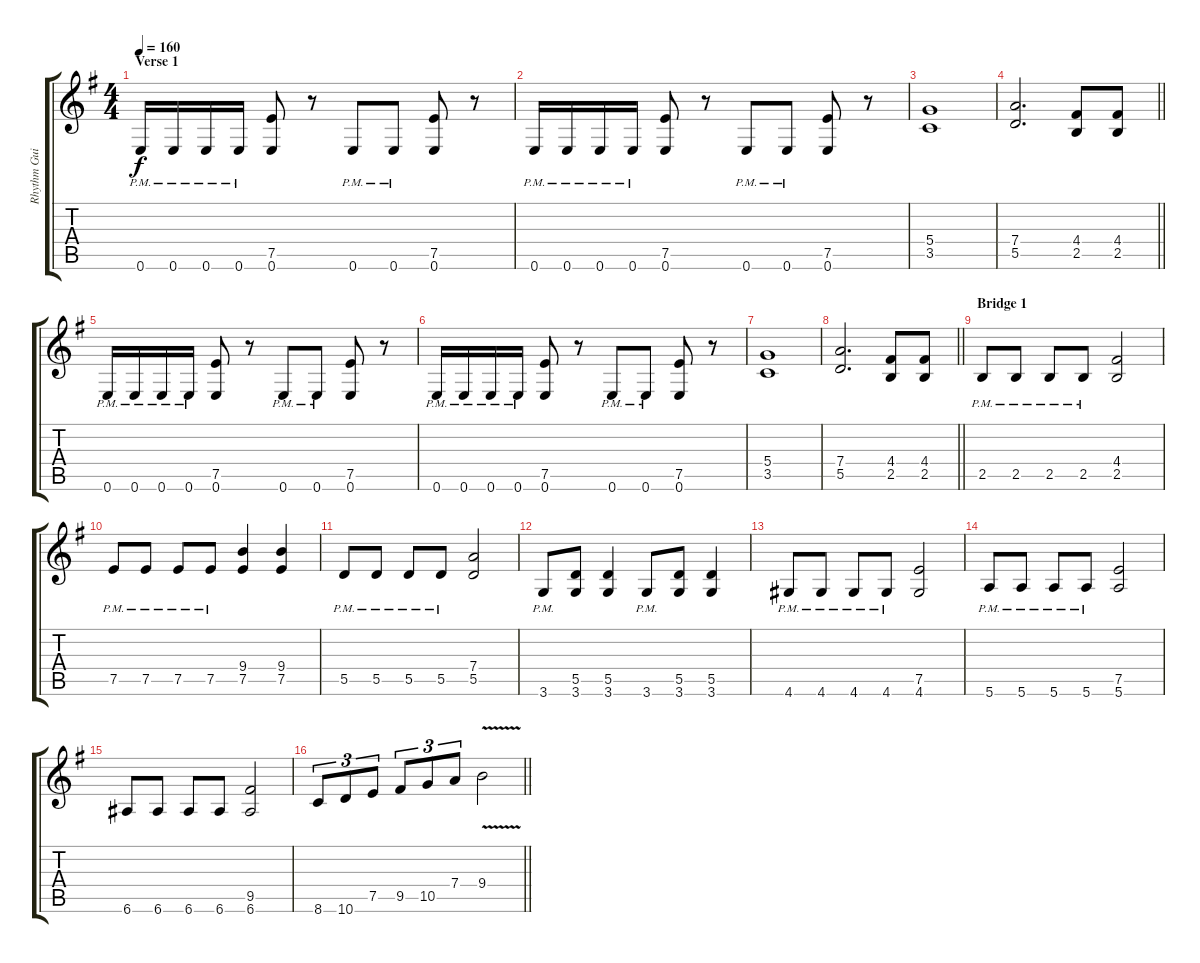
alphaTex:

\track ("Rhythm Guitar 1: Henrik Juhano" "Rhythm Gui") {instrument distortionguitar}
\staff {score tabs}
\tuning (E4 B3 G3 D3 A2 E2) {hide}
\ts (4 4)
\section ("" "Verse 1")
\tempo 160
\clef g2
\ks eminor
0.6{pm}.16{dy f} 0.6{pm}.16 0.6{pm}.16 0.6{pm}.16 (7.5 0.6).8 r.8 0.6{pm}.8 0.6{pm}.8 (7.5 0.6).8 r.8 |
0.6{pm}.16 0.6{pm}.16 0.6{pm}.16 0.6{pm}.16 (7.5 0.6).8 r.8 0.6{pm}.8 0.6{pm}.8 (7.5 0.6).8 r.8 |
(5.4 3.5).1 |
\barLineRight lightlight
(7.4 5.5).2{d} (4.4 2.5).8 (4.4 2.5).8 |
0.6{pm}.16 0.6{pm}.16 0.6{pm}.16 0.6{pm}.16 (7.5 0.6).8 r.8 0.6{pm}.8 0.6{pm}.8 (7.5 0.6).8 r.8 |
0.6{pm}.16 0.6{pm}.16 0.6{pm}.16 0.6{pm}.16 (7.5 0.6).8 r.8 0.6{pm}.8 0.6{pm}.8 (7.5 0.6).8 r.8 |
(5.4 3.5).1 |
\barLineRight lightlight
(7.4 5.5).2{d} (4.4 2.5).8 (4.4 2.5).8 |
\section ("" "Bridge 1")
2.5{pm}.8 2.5{pm}.8 2.5{pm}.8 2.5{pm}.8 (4.4 2.5).2 |
7.5{pm}.8 7.5{pm}.8 7.5{pm}.8 7.5{pm}.8 (9.4 7.5).4 (9.4 7.5).4 |
5.5{pm}.8 5.5{pm}.8 5.5{pm}.8 5.5{pm}.8 (7.4 5.5).2 |
3.6{pm}.8 (5.5 3.6).8 (5.5 3.6).4 3.6{pm}.8 (5.5 3.6).8 (5.5 3.6).4 |
4.6{pm}.8 4.6{pm}.8 4.6{pm}.8 4.6{pm}.8 (7.5 4.6).2 |
5.6{pm}.8 5.6{pm}.8 5.6{pm}.8 5.6{pm}.8 (7.5 5.6).2 |
6.6.8 6.6.8 6.6.8 6.6.8 (9.5 6.6).2 |
\barLineRight lightlight
8.6.8{tu (3 2)} 10.6.8{tu (3 2)} 7.5.8{tu (3 2)} 9.5.8{tu (3 2)} 10.5.8{tu (3 2)} 7.4.8{tu (3 2)} 9.4{v}.2
